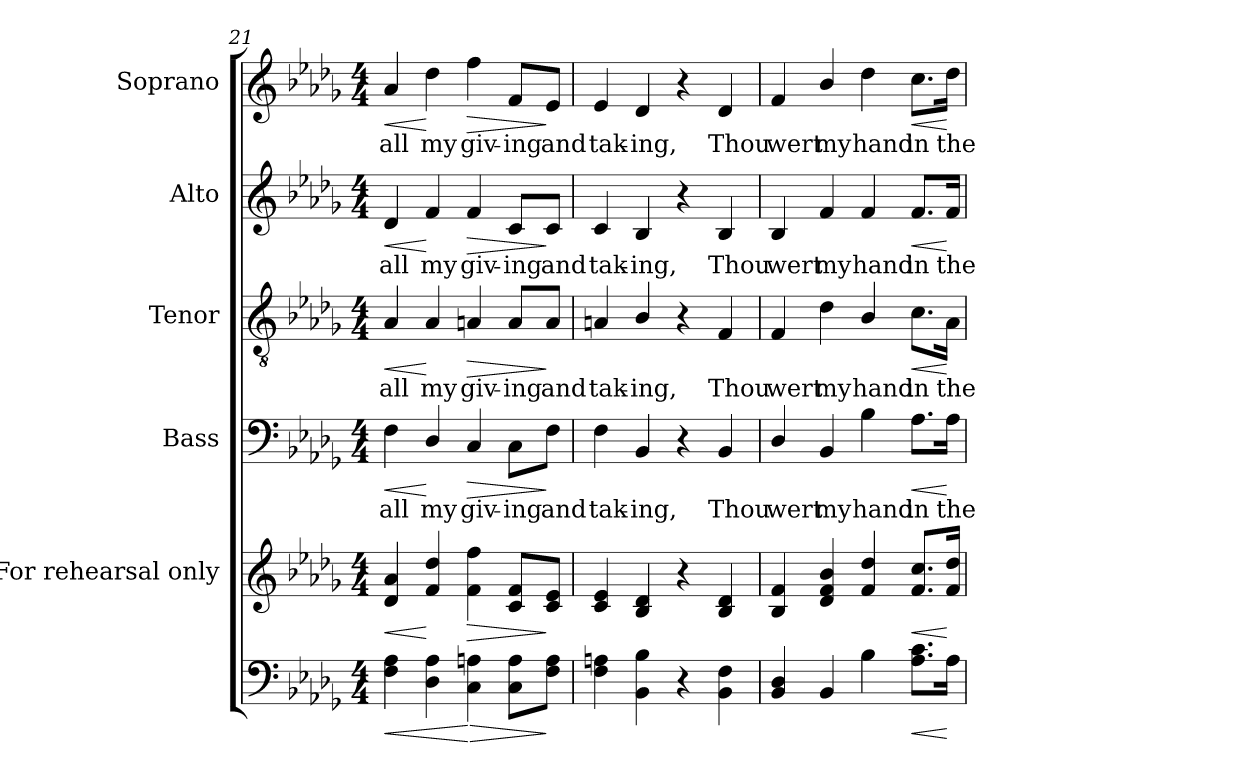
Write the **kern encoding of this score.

**kern	**dynam	**kern	**dynam	**kern	**text	**dynam	**kern	**text	**dynam	**kern	**text	**dynam	**kern	**text	**dynam
*part6	*part6	*part5	*part5	*part4	*part4	*part4	*part3	*part3	*part3	*part2	*part2	*part2	*part1	*part1	*part1
*staff6	*staff6	*staff5	*staff5	*staff4	*staff4	*staff4	*staff3	*staff3	*staff3	*staff2	*staff2	*staff2	*staff1	*staff1	*staff1
*	*	*I"For  rehearsal  only	*	*I"Bass	*	*	*I"Tenor	*	*	*I"Alto	*	*	*I"Soprano	*	*
*	*	*	*	*I'B	*	*	*I'T	*	*	*I'A	*	*	*I'S	*	*
!!LO:PB:g=z
*clefF4	*	*clefG2	*	*clefF4	*	*	*clefGv2	*	*	*clefG2	*	*	*clefG2	*	*
*	*	*	*	*	*	*	*ITrd7c12	*	*	*	*	*	*	*	*
*k[b-e-a-d-g-]	*	*k[b-e-a-d-g-]	*	*k[b-e-a-d-g-]	*	*	*k[b-e-a-d-g-]	*	*	*k[b-e-a-d-g-]	*	*	*k[b-e-a-d-g-]	*	*
*D-:	*	*D-:	*	*D-:	*	*	*D-:	*	*	*D-:	*	*	*D-:	*	*
*M4/4	*	*M4/4	*	*M4/4	*	*	*M4/4	*	*	*M4/4	*	*	*M4/4	*	*
=21	=21	=21	=21	=21	=21	=21	=21	=21	=21	=21	=21	=21	=21	=21	=21
!	!LO:HP:b	!	!LO:HP:b	!	!	!	!	!	!	!	!	!	!	!	!
!	!	!	!	!	!LO:LY:b:color=#000000	!LO:HP:b	!	!	!	!	!	!	!	!	!
!	!	!	!	!	!	!	!	!LO:LY:b:color=#000000	!LO:HP:b	!	!	!	!	!	!
!	!	!	!	!	!	!	!	!	!	!	!LO:LY:b:color=#000000	!LO:HP:b	!	!	!
!	!	!	!	!	!	!	!	!	!	!	!	!	!	!LO:LY:b:color=#000000	!LO:HP:b
4Fi\ 4A-i	<	4d-i/ 4a-i	<	4Fi\	all	<	4AA-i/	all	<	4d-i/	all	<	4a-i/	all	<
!	!	!	!	!	!LO:LY:b:color=#000000	!	!	!	!	!	!	!	!	!	!
!	!	!	!	!	!	!	!	!LO:LY:b:color=#000000	!	!	!	!	!	!	!
!	!	!	!	!	!	!	!	!	!	!	!LO:LY:b:color=#000000	!	!	!	!
!	!	!	!	!	!	!	!	!	!	!	!	!	!	!LO:LY:b:color=#000000	!
4D-i\ 4A-i	.	4fi/ 4dd-i	[	4D-i/	my	[	4AA-i/	my	[	4fi/	my	[	4dd-i\	my	[
!	!LO:HP:n=1:b	!	!LO:HP:b	!	!	!	!	!	!	!	!	!	!	!	!
!	!	!	!	!	!LO:LY:b:color=#000000	!LO:HP:b	!	!	!	!	!	!	!	!	!
!	!	!	!	!	!	!	!	!LO:LY:b:color=#000000	!LO:HP:b	!	!	!	!	!	!
!	!	!	!	!	!	!	!	!	!	!	!LO:LY:b:color=#000000	!LO:HP:b	!	!	!
!	!	!	!	!	!	!	!	!	!	!	!	!	!	!LO:LY:b:color=#000000	!LO:HP:b
4Ci\ 4Ani	[ >	4fi\ 4ffi	>	4Ci/	giv-	>	4AAni/	giv-	>	4fi/	giv-	>	4ffi\	giv-	>
!	!	!	!	!	!LO:LY:b:color=#000000	!	!	!	!	!	!	!	!	!	!
!	!	!	!	!	!	!	!	!LO:LY:b:color=#000000	!	!	!	!	!	!	!
!	!	!	!	!	!	!	!	!	!	!	!LO:LY:b:color=#000000	!	!	!	!
!	!	!	!	!	!	!	!	!	!	!	!	!	!	!LO:LY:b:color=#000000	!
8Ci\ 8AiL	.	8ci/ 8fiL	.	8Ci\L	-ing	.	8AAi/L	-ing	.	8ci/L	-ing	.	8fi/L	-ing	.
!	!	!	!	!	!LO:LY:b:color=#000000	!	!	!	!	!	!	!	!	!	!
!	!	!	!	!	!	!	!	!LO:LY:b:color=#000000	!	!	!	!	!	!	!
!	!	!	!	!	!	!	!	!	!	!	!LO:LY:b:color=#000000	!	!	!	!
!	!	!	!	!	!	!	!	!	!	!	!	!	!	!LO:LY:b:color=#000000	!
8Fi\ 8AiJ	]	8ci/ 8e-iJ	]	8Fi\J	and	]	8AAi/J	and	]	8ci/J	and	]	8e-i/J	and	]
=22	=22	=22	=22	=22	=22	=22	=22	=22	=22	=22	=22	=22	=22	=22	=22
!	!	!	!	!	!LO:LY:b:color=#000000	!	!	!	!	!	!	!	!	!	!
!	!	!	!	!	!	!	!	!LO:LY:b:color=#000000	!	!	!	!	!	!	!
!	!	!	!	!	!	!	!	!	!	!	!LO:LY:b:color=#000000	!	!	!	!
!	!	!	!	!	!	!	!	!	!	!	!	!	!	!LO:LY:b:color=#000000	!
4Fi\ 4Ani	.	4ci/ 4e-i	.	4Fi\	tak-	.	4AAni/	tak-	.	4ci/	tak-	.	4e-i/	tak-	.
!	!	!	!	!	!LO:LY:b:color=#000000	!	!	!	!	!	!	!	!	!	!
!	!	!	!	!	!	!	!	!LO:LY:b:color=#000000	!	!	!	!	!	!	!
!	!	!	!	!	!	!	!	!	!	!	!LO:LY:b:color=#000000	!	!	!	!
!	!	!	!	!	!	!	!	!	!	!	!	!	!	!LO:LY:b:color=#000000	!
4BB-i\ 4B-i	.	4B-i/ 4d-i	.	4BB-i/	-ing,	.	4BB-i/	-ing,	.	4B-i/	-ing,	.	4d-i/	-ing,	.
4r	.	4r	.	4r	.	.	4r	.	.	4r	.	.	4r	.	.
!	!	!	!	!	!LO:LY:b:color=#000000	!	!	!	!	!	!	!	!	!	!
!	!	!	!	!	!	!	!	!LO:LY:b:color=#000000	!	!	!	!	!	!	!
!	!	!	!	!	!	!	!	!	!	!	!LO:LY:b:color=#000000	!	!	!	!
!	!	!	!	!	!	!	!	!	!	!	!	!	!	!LO:LY:b:color=#000000	!
4BB-i\ 4Fi	.	4B-i/ 4d-i	.	4BB-i/	Thou	.	4FFi/	Thou	.	4B-i/	Thou	.	4d-i/	Thou	.
=23	=23	=23	=23	=23	=23	=23	=23	=23	=23	=23	=23	=23	=23	=23	=23
!	!	!	!	!	!LO:LY:b:color=#000000	!	!	!	!	!	!	!	!	!	!
!	!	!	!	!	!	!	!	!LO:LY:b:color=#000000	!	!	!	!	!	!	!
!	!	!	!	!	!	!	!	!	!	!	!LO:LY:b:color=#000000	!	!	!	!
!	!	!	!	!	!	!	!	!	!	!	!	!	!	!LO:LY:b:color=#000000	!
4BB-i/ 4D-i	.	4B-i/ 4fi	.	4D-i/	wert	.	4FFi/	wert	.	4B-i/	wert	.	4fi/	wert	.
!	!	!	!	!	!LO:LY:b:color=#000000	!	!	!	!	!	!	!	!	!	!
!	!	!	!	!	!	!	!	!LO:LY:b:color=#000000	!	!	!	!	!	!	!
!	!	!	!	!	!	!	!	!	!	!	!LO:LY:b:color=#000000	!	!	!	!
!	!	!	!	!	!	!	!	!	!	!	!	!	!	!LO:LY:b:color=#000000	!
4BB-i/	.	4d-i/ 4fi 4b-i	.	4BB-i/	my	.	4D-i\	my	.	4fi/	my	.	4b-i/	my	.
!	!	!	!	!	!LO:LY:b:color=#000000	!	!	!	!	!	!	!	!	!	!
!	!	!	!	!	!	!	!	!LO:LY:b:color=#000000	!	!	!	!	!	!	!
!	!	!	!	!	!	!	!	!	!	!	!LO:LY:b:color=#000000	!	!	!	!
!	!	!	!	!	!	!	!	!	!	!	!	!	!	!LO:LY:b:color=#000000	!
4B-i\	.	4fi/ 4dd-i	.	4B-i\	hand	.	4BB-i/	hand	.	4fi/	hand	.	4dd-i\	hand	.
!	!LO:HP:b	!	!LO:HP:b	!	!	!	!	!	!	!	!	!	!	!	!
!	!	!	!	!	!LO:LY:b:color=#000000	!LO:HP:b	!	!	!	!	!	!	!	!	!
!	!	!	!	!	!	!	!	!LO:LY:b:color=#000000	!LO:HP:b	!	!	!	!	!	!
!	!	!	!	!	!	!	!	!	!	!	!LO:LY:b:color=#000000	!LO:HP:b	!	!	!
!	!	!	!	!	!	!	!	!	!	!	!	!	!	!LO:LY:b:color=#000000	!LO:HP:b
8.A-i\ 8.ciL	<	8.fi/ 8.cciL	<	8.A-i\L	in	<	8.Ci\L	in	<	8.fi/L	in	<	8.cci\L	in	<
!	!	!	!	!	!LO:LY:b:color=#000000	!	!	!	!	!	!	!	!	!	!
!	!	!	!	!	!	!	!	!LO:LY:b:color=#000000	!	!	!	!	!	!	!
!	!	!	!	!	!	!	!	!	!	!	!LO:LY:b:color=#000000	!	!	!	!
!	!	!	!	!	!	!	!	!	!	!	!	!	!	!LO:LY:b:color=#000000	!
16A-i\Jk	[	16fi/ 16dd-iJk	[	16A-i\Jk	the	[	16AA-i\Jk	the	[	16fi/Jk	the	[	16dd-i\Jk	the	[
=	=	=	=	=	=	=	=	=	=	=	=	=	=	=	=
*-	*-	*-	*-	*-	*-	*-	*-	*-	*-	*-	*-	*-	*-	*-	*-
